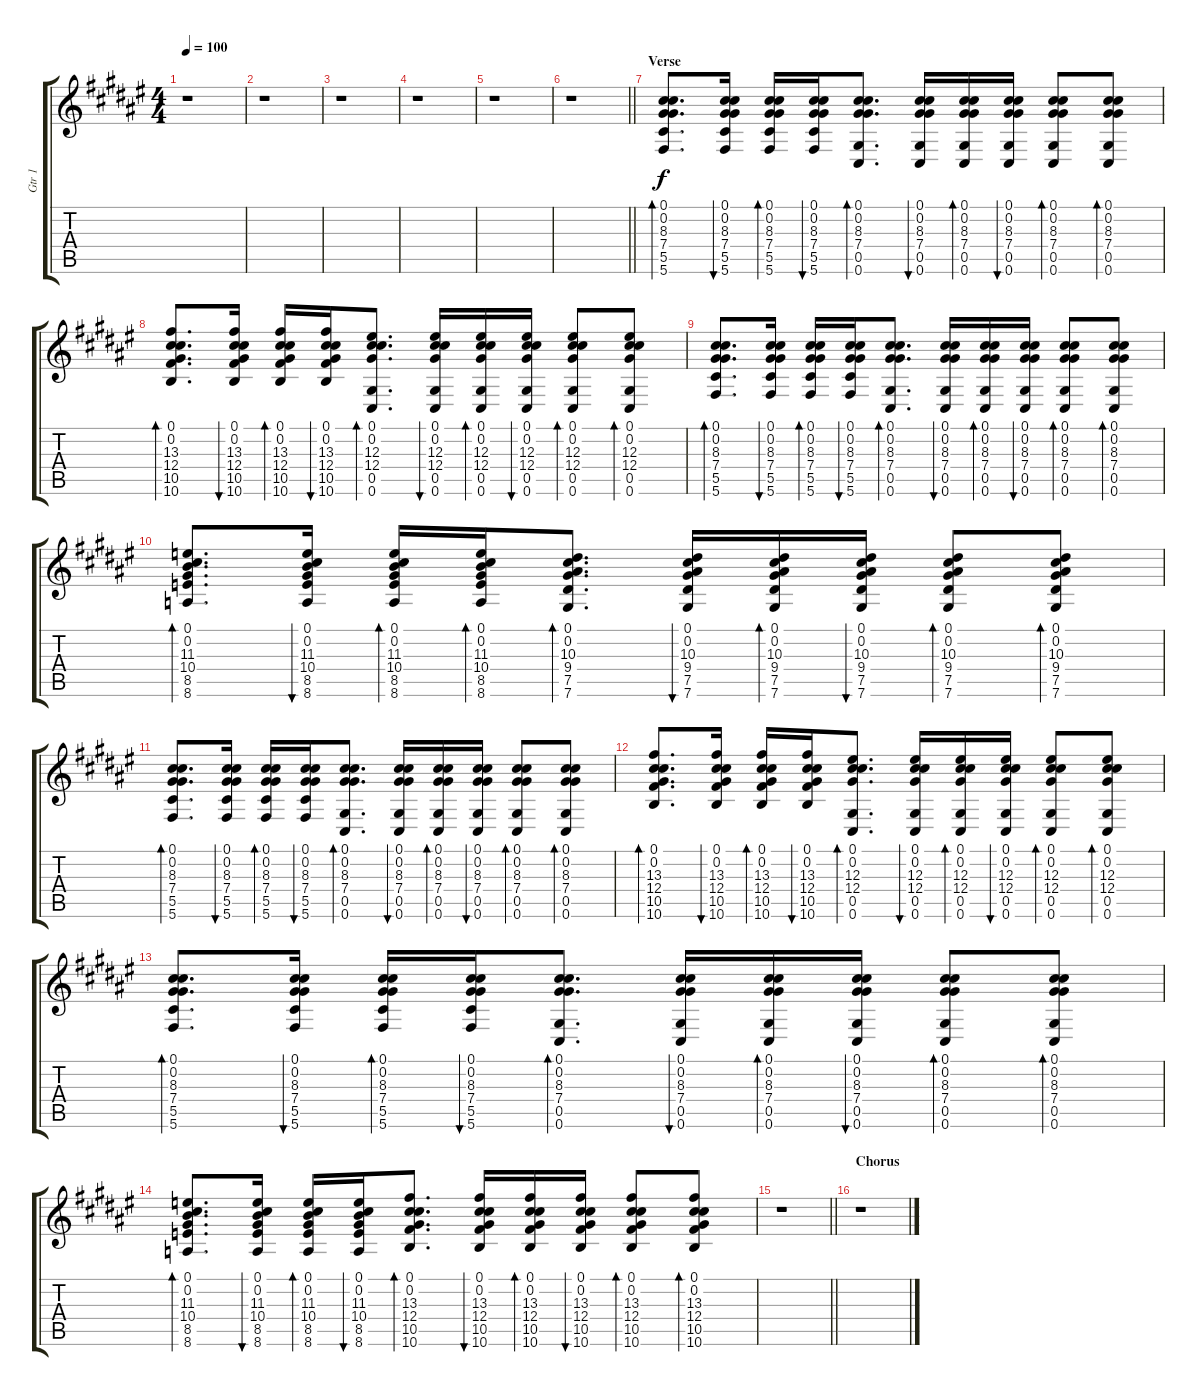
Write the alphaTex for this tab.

\track ("Gtr 1" "Gtr 1") {instrument acousticguitarsteel}
\staff {score tabs}
\tuning (Db4 Ab3 F3 Db3 Ab2 Db2) {hide}
\ts (4 4)
\tempo 100
\clef g2
\ks f#
r.1{dy f} |
r.1 |
r.1 |
r.1 |
r.1 |
\barLineRight lightlight
r.1 |
\section ("" "Verse")
(0.1 0.2 8.3 7.4 5.5 5.6).8{d bd 60} (0.1 0.2 8.3 7.4 5.5 5.6).16{bu 60} (0.1 0.2 8.3 7.4 5.5 5.6).16{bd 60} (0.1 0.2 8.3 7.4 5.5 5.6).16{bu 60} (0.1 0.2 8.3 7.4 0.5 0.6).8{d bd 60} (0.1 0.2 8.3 7.4 0.5 0.6).16{bu 60} (0.1 0.2 8.3 7.4 0.5 0.6).16{bd 60} (0.1 0.2 8.3 7.4 0.5 0.6).16{bu 60} (0.1 0.2 8.3 7.4 0.5 0.6).8{bd 60} (0.1 0.2 8.3 7.4 0.5 0.6).8{bd 60} |
(0.1 0.2 13.3 12.4 10.5 10.6).8{d bd 60} (0.1 0.2 13.3 12.4 10.5 10.6).16{bu 60} (0.1 0.2 13.3 12.4 10.5 10.6).16{bd 60} (0.1 0.2 13.3 12.4 10.5 10.6).16{bu 60} (0.1 0.2 12.3 12.4 0.5 0.6).8{d bd 60} (0.1 0.2 12.3 12.4 0.5 0.6).16{bu 60} (0.1 0.2 12.3 12.4 0.5 0.6).16{bd 60} (0.1 0.2 12.3 12.4 0.5 0.6).16{bu 60} (0.1 0.2 12.3 12.4 0.5 0.6).8{bd 60} (0.1 0.2 12.3 12.4 0.5 0.6).8{bd 60} |
(0.1 0.2 8.3 7.4 5.5 5.6).8{d bd 60} (0.1 0.2 8.3 7.4 5.5 5.6).16{bu 60} (0.1 0.2 8.3 7.4 5.5 5.6).16{bd 60} (0.1 0.2 8.3 7.4 5.5 5.6).16{bu 60} (0.1 0.2 8.3 7.4 0.5 0.6).8{d bd 60} (0.1 0.2 8.3 7.4 0.5 0.6).16{bu 60} (0.1 0.2 8.3 7.4 0.5 0.6).16{bd 60} (0.1 0.2 8.3 7.4 0.5 0.6).16{bu 60} (0.1 0.2 8.3 7.4 0.5 0.6).8{bd 60} (0.1 0.2 8.3 7.4 0.5 0.6).8{bd 60} |
(0.1 0.2 11.3 10.4 8.5 8.6).8{d bd 60} (0.1 0.2 11.3 10.4 8.5 8.6).16{bu 60} (0.1 0.2 11.3 10.4 8.5 8.6).16{bd 60} (0.1 0.2 11.3 10.4 8.5 8.6).16{bd 60} (0.1 0.2 10.3 9.4 7.5 7.6).8{d bd 60} (0.1 0.2 10.3 9.4 7.5 7.6).16{bu 60} (0.1 0.2 10.3 9.4 7.5 7.6).16{bd 60} (0.1 0.2 10.3 9.4 7.5 7.6).16{bu 60} (0.1 0.2 10.3 9.4 7.5 7.6).8{bd 60} (0.1 0.2 10.3 9.4 7.5 7.6).8{bd 60} |
(0.1 0.2 8.3 7.4 5.5 5.6).8{d bd 60} (0.1 0.2 8.3 7.4 5.5 5.6).16{bu 60} (0.1 0.2 8.3 7.4 5.5 5.6).16{bd 60} (0.1 0.2 8.3 7.4 5.5 5.6).16{bu 60} (0.1 0.2 8.3 7.4 0.5 0.6).8{d bd 60} (0.1 0.2 8.3 7.4 0.5 0.6).16{bu 60} (0.1 0.2 8.3 7.4 0.5 0.6).16{bd 60} (0.1 0.2 8.3 7.4 0.5 0.6).16{bu 60} (0.1 0.2 8.3 7.4 0.5 0.6).8{bd 60} (0.1 0.2 8.3 7.4 0.5 0.6).8{bd 60} |
(0.1 0.2 13.3 12.4 10.5 10.6).8{d bd 60} (0.1 0.2 13.3 12.4 10.5 10.6).16{bu 60} (0.1 0.2 13.3 12.4 10.5 10.6).16{bd 60} (0.1 0.2 13.3 12.4 10.5 10.6).16{bu 60} (0.1 0.2 12.3 12.4 0.5 0.6).8{d bd 60} (0.1 0.2 12.3 12.4 0.5 0.6).16{bu 60} (0.1 0.2 12.3 12.4 0.5 0.6).16{bd 60} (0.1 0.2 12.3 12.4 0.5 0.6).16{bu 60} (0.1 0.2 12.3 12.4 0.5 0.6).8{bd 60} (0.1 0.2 12.3 12.4 0.5 0.6).8{bd 60} |
(0.1 0.2 8.3 7.4 5.5 5.6).8{d bd 60} (0.1 0.2 8.3 7.4 5.5 5.6).16{bu 60} (0.1 0.2 8.3 7.4 5.5 5.6).16{bd 60} (0.1 0.2 8.3 7.4 5.5 5.6).16{bu 60} (0.1 0.2 8.3 7.4 0.5 0.6).8{d bd 60} (0.1 0.2 8.3 7.4 0.5 0.6).16{bu 60} (0.1 0.2 8.3 7.4 0.5 0.6).16{bd 60} (0.1 0.2 8.3 7.4 0.5 0.6).16{bu 60} (0.1 0.2 8.3 7.4 0.5 0.6).8{bd 60} (0.1 0.2 8.3 7.4 0.5 0.6).8{bd 60} |
(0.1 0.2 11.3 10.4 8.5 8.6).8{d bd 60} (0.1 0.2 11.3 10.4 8.5 8.6).16{bu 60} (0.1 0.2 11.3 10.4 8.5 8.6).16{bd 60} (0.1 0.2 11.3 10.4 8.5 8.6).16{bu 60} (0.1 0.2 13.3 12.4 10.5 10.6).8{d bd 60} (0.1 0.2 13.3 12.4 10.5 10.6).16{bu 60} (0.1 0.2 13.3 12.4 10.5 10.6).16{bd 60} (0.1 0.2 13.3 12.4 10.5 10.6).16{bu 60} (0.1 0.2 13.3 12.4 10.5 10.6).8{bd 60} (0.1 0.2 13.3 12.4 10.5 10.6).8{bd 60} |
\barLineRight lightlight
r.1 |
\section ("" "Chorus")
r.1
